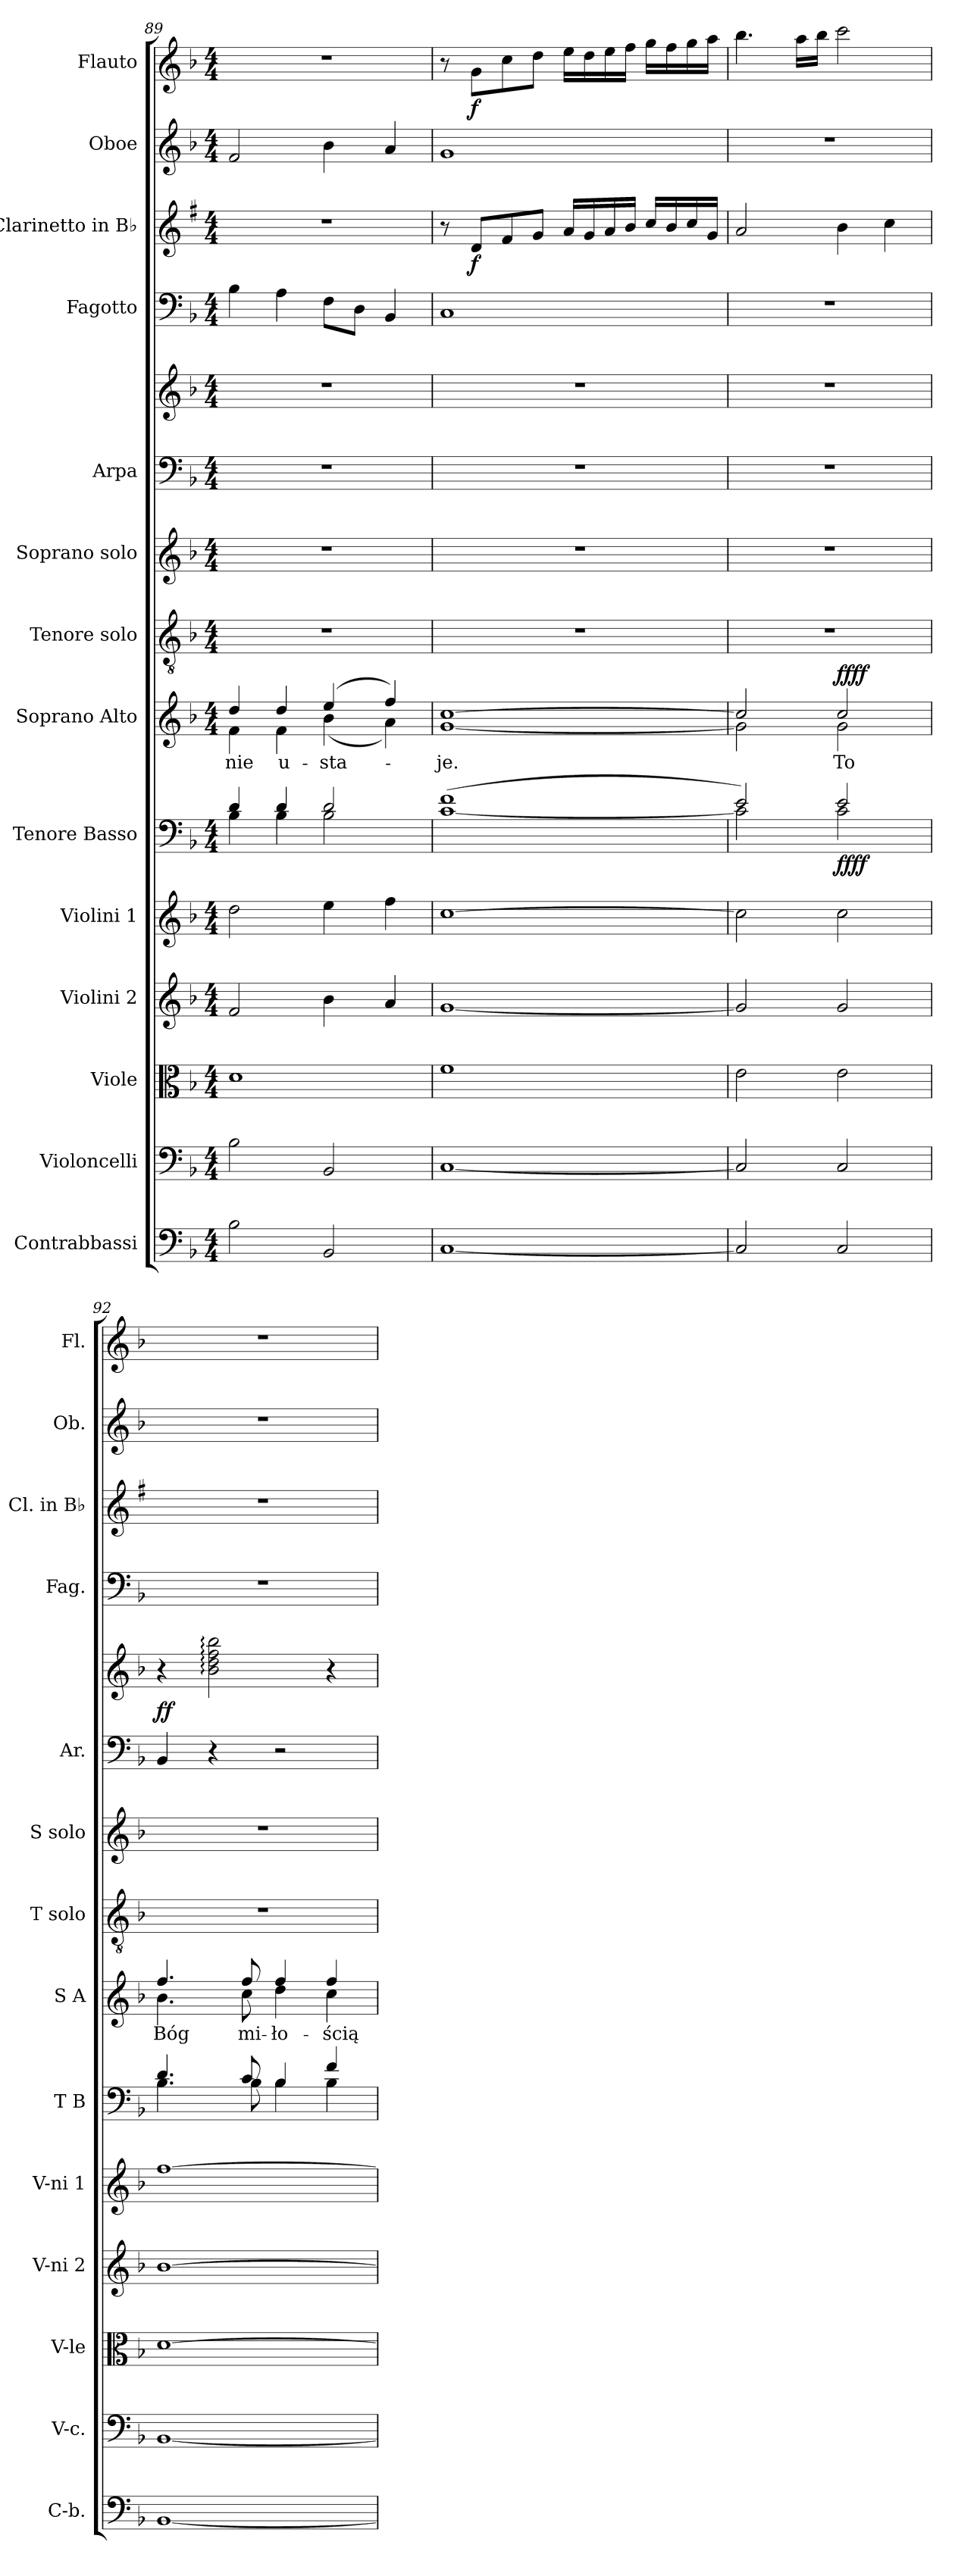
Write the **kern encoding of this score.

**kern	**kern	**kern	**kern	**kern	**kern	**dynam	**kern	**text	**dynam	**kern	**kern	**kern	**kern	**dynam	**kern	**kern	**dynam	**kern	**kern	**dynam
*part14	*part13	*part12	*part11	*part10	*part9	*part9	*part8	*part8	*part8	*part7	*part6	*part5	*part5	*part5	*part4	*part3	*part3	*part2	*part1	*part1
*staff15	*staff14	*staff13	*staff12	*staff11	*staff10	*staff10	*staff9	*staff9	*staff9	*staff8	*staff7	*staff6	*staff5	*staff5/6	*staff4	*staff3	*staff3	*staff2	*staff1	*staff1
*I"Contrabbassi	*I"Violoncelli	*I"Viole	*I"Violini 2	*I"Violini 1	*I"Tenore Basso	*	*I"Soprano Alto	*	*	*I"Tenore solo	*I"Soprano solo	*I"Arpa	*	*	*I"Fagotto	*I"Clarinetto in B♭	*	*I"Oboe	*I"Flauto	*
*I'C-b.	*I'V-c.	*I'V-le	*I'V-ni 2	*I'V-ni 1	*I'T B	*	*I'S A	*	*	*I'T solo	*I'S solo	*I'Ar.	*	*	*I'Fag.	*I'Cl. in B♭	*	*I'Ob.	*I'Fl.	*
*clefF4	*clefF4	*clefC3	*clefG2	*clefG2	*clefF4	*	*clefG2	*	*	*clefGv2	*clefG2	*clefF4	*clefG2	*	*clefF4	*clefG2	*	*clefG2	*clefG2	*
*	*	*	*	*	*	*	*	*	*	*	*	*	*	*	*	*ITrd1c2	*	*	*	*
*k[b-]	*k[b-]	*k[b-]	*k[b-]	*k[b-]	*k[b-]	*	*k[b-]	*	*	*k[b-]	*k[b-]	*k[b-]	*k[b-]	*	*k[b-]	*k[b-]	*	*k[b-]	*k[b-]	*
*M4/4	*M4/4	*M4/4	*M4/4	*M4/4	*M4/4	*	*M4/4	*	*	*M4/4	*M4/4	*M4/4	*M4/4	*	*M4/4	*M4/4	*	*M4/4	*M4/4	*
=89	=89	=89	=89	=89	=89	=89	=89	=89	=89	=89	=89	=89	=89	=89	=89	=89	=89	=89	=89	=89
*	*	*	*	*	*^	*	*^	*	*	*	*	*	*	*	*	*	*	*	*	*
2B-	2B-	1d	2f	2dd	4d	4B-	.	4dd	4f	nie	.	1r	1r	1r	1r	.	4B-	1r	.	2f	1r	.
.	.	.	.	.	4d	4B-	.	4dd	4f	u-	.	.	.	.	.	.	4A	.	.	.	.	.
2BB-	2BB-	.	4b-	4ee	2d	2B-	.	(4ee	(4b-	-sta-	.	.	.	.	.	.	8FL	.	.	4b-	.	.
.	.	.	.	.	.	.	.	.	.	.	.	.	.	.	.	.	8DJ	.	.	.	.	.
.	.	.	4a	4ff	.	.	.	4ff)	4a)	.	.	.	.	.	.	.	4BB-	.	.	4a	.	.
=90	=90	=90	=90	=90	=90	=90	=90	=90	=90	=90	=90	=90	=90	=90	=90	=90	=90	=90	=90	=90	=90	=90
[1C	[1C	1f	[1g	[1cc	(1f	[1c	.	[1cc	[1g	-je.	.	1r	1r	1r	1r	.	1C	8r	.	1g	8r	.
.	.	.	.	.	.	.	.	.	.	.	.	.	.	.	.	.	.	8cL	f	.	8gL	f
.	.	.	.	.	.	.	.	.	.	.	.	.	.	.	.	.	.	8e	.	.	8cc	.
.	.	.	.	.	.	.	.	.	.	.	.	.	.	.	.	.	.	8fJ	.	.	8ddJ	.
.	.	.	.	.	.	.	.	.	.	.	.	.	.	.	.	.	.	16gLL	.	.	16eeLL	.
.	.	.	.	.	.	.	.	.	.	.	.	.	.	.	.	.	.	16f	.	.	16dd	.
.	.	.	.	.	.	.	.	.	.	.	.	.	.	.	.	.	.	16g	.	.	16ee	.
.	.	.	.	.	.	.	.	.	.	.	.	.	.	.	.	.	.	16aJJ	.	.	16ffJJ	.
.	.	.	.	.	.	.	.	.	.	.	.	.	.	.	.	.	.	16b-LL	.	.	16ggLL	.
.	.	.	.	.	.	.	.	.	.	.	.	.	.	.	.	.	.	16a	.	.	16ff	.
.	.	.	.	.	.	.	.	.	.	.	.	.	.	.	.	.	.	16b-	.	.	16gg	.
.	.	.	.	.	.	.	.	.	.	.	.	.	.	.	.	.	.	16fJJ	.	.	16aaJJ	.
=91	=91	=91	=91	=91	=91	=91	=91	=91	=91	=91	=91	=91	=91	=91	=91	=91	=91	=91	=91	=91	=91	=91
2C]	2C]	2e	2g]	2cc]	2e)	2c]	.	2cc]	2g]	.	.	1r	1r	1r	1r	.	1r	2g	.	1r	4.bb-	.
.	.	.	.	.	.	.	.	.	.	.	.	.	.	.	.	.	.	.	.	.	16aaLL	.
.	.	.	.	.	.	.	.	.	.	.	.	.	.	.	.	.	.	.	.	.	16bb-JJ	.
!	!	!	!	!	!	!	!	!	!	!	!LO:DY:a	!	!	!	!	!	!	!	!	!	!	!
2C	2C	2e	2g	2cc	2e	2c	ffff	2cc	2g	To	ffff	.	.	.	.	.	.	4a	.	.	2ccc	.
.	.	.	.	.	.	.	.	.	.	.	.	.	.	.	.	.	.	4b-	.	.	.	.
=92	=92	=92	=92	=92	=92	=92	=92	=92	=92	=92	=92	=92	=92	=92	=92	=92	=92	=92	=92	=92	=92	=92
[1BB-	[1BB-	[1d	[1b-	[1ff	4.d	4.B-	.	4.ff	4.b-	Bóg	.	1r	1r	4BB-	4r	ff	1r	1r	.	1r	1r	.
.	.	.	.	.	.	.	.	.	.	.	.	.	.	4r	2b-: 2dd: 2ff: 2bb-:	.	.	.	.	.	.	.
.	.	.	.	.	8c	8B-	.	8ff	8cc	mi-	.	.	.	.	.	.	.	.	.	.	.	.
.	.	.	.	.	4B-	4B-	.	4ff	4dd	-ło-	.	.	.	2r	.	.	.	.	.	.	.	.
.	.	.	.	.	4f	4B-	.	4ff	4cc	-ścią	.	.	.	.	4r	.	.	.	.	.	.	.
*	*	*	*	*	*v	*v	*	*	*	*	*	*	*	*	*	*	*	*	*	*	*	*
*	*	*	*	*	*	*	*v	*v	*	*	*	*	*	*	*	*	*	*	*	*	*
=	=	=	=	=	=	=	=	=	=	=	=	=	=	=	=	=	=	=	=	=
*-	*-	*-	*-	*-	*-	*-	*-	*-	*-	*-	*-	*-	*-	*-	*-	*-	*-	*-	*-	*-
